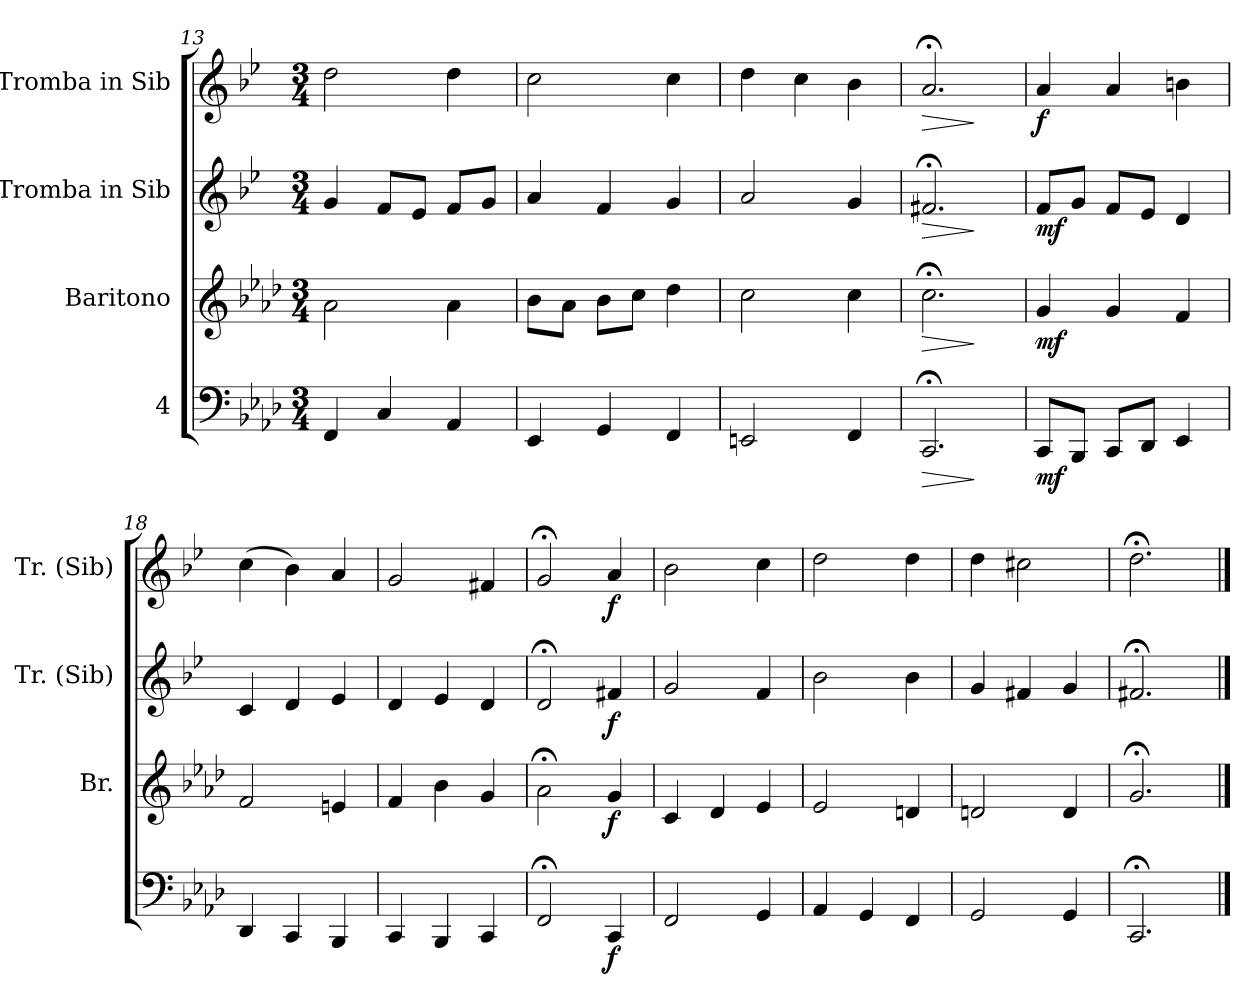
**kern	**dynam	**kern	**dynam	**kern	**dynam	**kern	**dynam
*part4	*part4	*part3	*part3	*part2	*part2	*part1	*part1
*staff4	*staff4	*staff3	*staff3	*staff2	*staff2	*staff1	*staff1
*I"4	*	*I"Baritono	*	*I"Tromba in Sib	*	*I"Tromba in Sib	*
*	*	*I'Br.	*	*I'Tr. (Sib)	*	*I'Tr. (Sib)	*
*clefF4	*	*clefG2	*	*clefG2	*	*clefG2	*
*	*	*ITrd8c14	*	*ITrd1c2	*	*ITrd1c2	*
*k[b-e-a-d-]	*	*k[b-e-a-d-]	*	*k[b-e-a-d-]	*	*k[b-e-a-d-]	*
*A-:	*	*A-:	*	*A-:	*	*A-:	*
*M3/4	*	*M3/4	*	*M3/4	*	*M3/4	*
=13	=13	=13	=13	=13	=13	=13	=13
4FF/	.	2A-\	.	4f/	.	2cc\	.
4C/	.	.	.	8e-/L	.	.	.
.	.	.	.	8d-/J	.	.	.
4AA-/	.	4A-\	.	8e-/L	.	4cc\	.
.	.	.	.	8f/J	.	.	.
=14	=14	=14	=14	=14	=14	=14	=14
4EE-/	.	8B-\L	.	4g/	.	2b-\	.
.	.	8A-\J	.	.	.	.	.
4GG/	.	8B-\L	.	4e-/	.	.	.
.	.	8c\J	.	.	.	.	.
4FF/	.	4d-\	.	4f/	.	4b-\	.
=15	=15	=15	=15	=15	=15	=15	=15
2EEn/	.	2c\	.	2g/	.	4cc\	.
.	.	.	.	.	.	4b-\	.
4FF/	.	4c\	.	4f/	.	4a-\	.
!!LO:PB:g=z
=16	=16	=16	=16	=16	=16	=16	=16
!	!LO:HP:b	!	!LO:HP:b	!	!LO:HP:b	!	!LO:HP:b
2.CC;</	>	2.c;<\	>	2.en;</	>	2.g;</	>
.	]	.	]	.	]	.	]
!!LO:LB:g=z
=17	=17	=17	=17	=17	=17	=17	=17
!	!LO:DY:b	!	!LO:DY:b	!	!LO:DY:b	!	!LO:DY:b
8CC/L	mf	4G/	mf	8e-i/L	mf	4g/	f
8BBB-/J	.	.	.	8f/J	.	.	.
8CC/L	.	4G/	.	8e-/L	.	4g/	.
8DD-/J	.	.	.	8d-/J	.	.	.
4EE-/	.	4F/	.	4c/	.	4an\	.
=18	=18	=18	=18	=18	=18	=18	=18
4DD-/	.	2F/	.	4B-/	.	(>4b-\	.
4CC/	.	.	.	4c/	.	4a-i\)	.
4BBB-/	.	4En/	.	4d-/	.	4g/	.
=19	=19	=19	=19	=19	=19	=19	=19
4CC/	.	4F/	.	4c/	.	2f/	.
4BBB-/	.	4B-\	.	4d-/	.	.	.
4CC/	.	4G/	.	4c/	.	4en/	.
=20	=20	=20	=20	=20	=20	=20	=20
2FF;</	.	2A-;<\	.	2c;</	.	2f;</	.
!	!LO:DY:b	!	!LO:DY:b	!	!LO:DY:b	!	!LO:DY:b
4CC/	f	4G/	f	4en/	f	4g/	f
=21	=21	=21	=21	=21	=21	=21	=21
2FF/	.	4C/	.	2f/	.	2a-\	.
.	.	4D-/	.	.	.	.	.
4GG/	.	4E-/	.	4e-i/	.	4b-\	.
=22	=22	=22	=22	=22	=22	=22	=22
4AA-/	.	2E-/	.	2a-\	.	2cc\	.
4GG/	.	.	.	.	.	.	.
4FF/	.	4Dn/	.	4a-\	.	4cc\	.
=23	=23	=23	=23	=23	=23	=23	=23
2GG/	.	2Dn/	.	4f/	.	4cc\	.
.	.	.	.	4en/	.	2bn\	.
4GG/	.	4D/	.	4f/	.	.	.
!!LO:PB:g=z
=24	=24	=24	=24	=24	=24	=24	=24
2.CC;</	.	2.G;</	.	2.en;</	.	2.cc;<\	.
==	==	==	==	==	==	==	==
*-	*-	*-	*-	*-	*-	*-	*-
